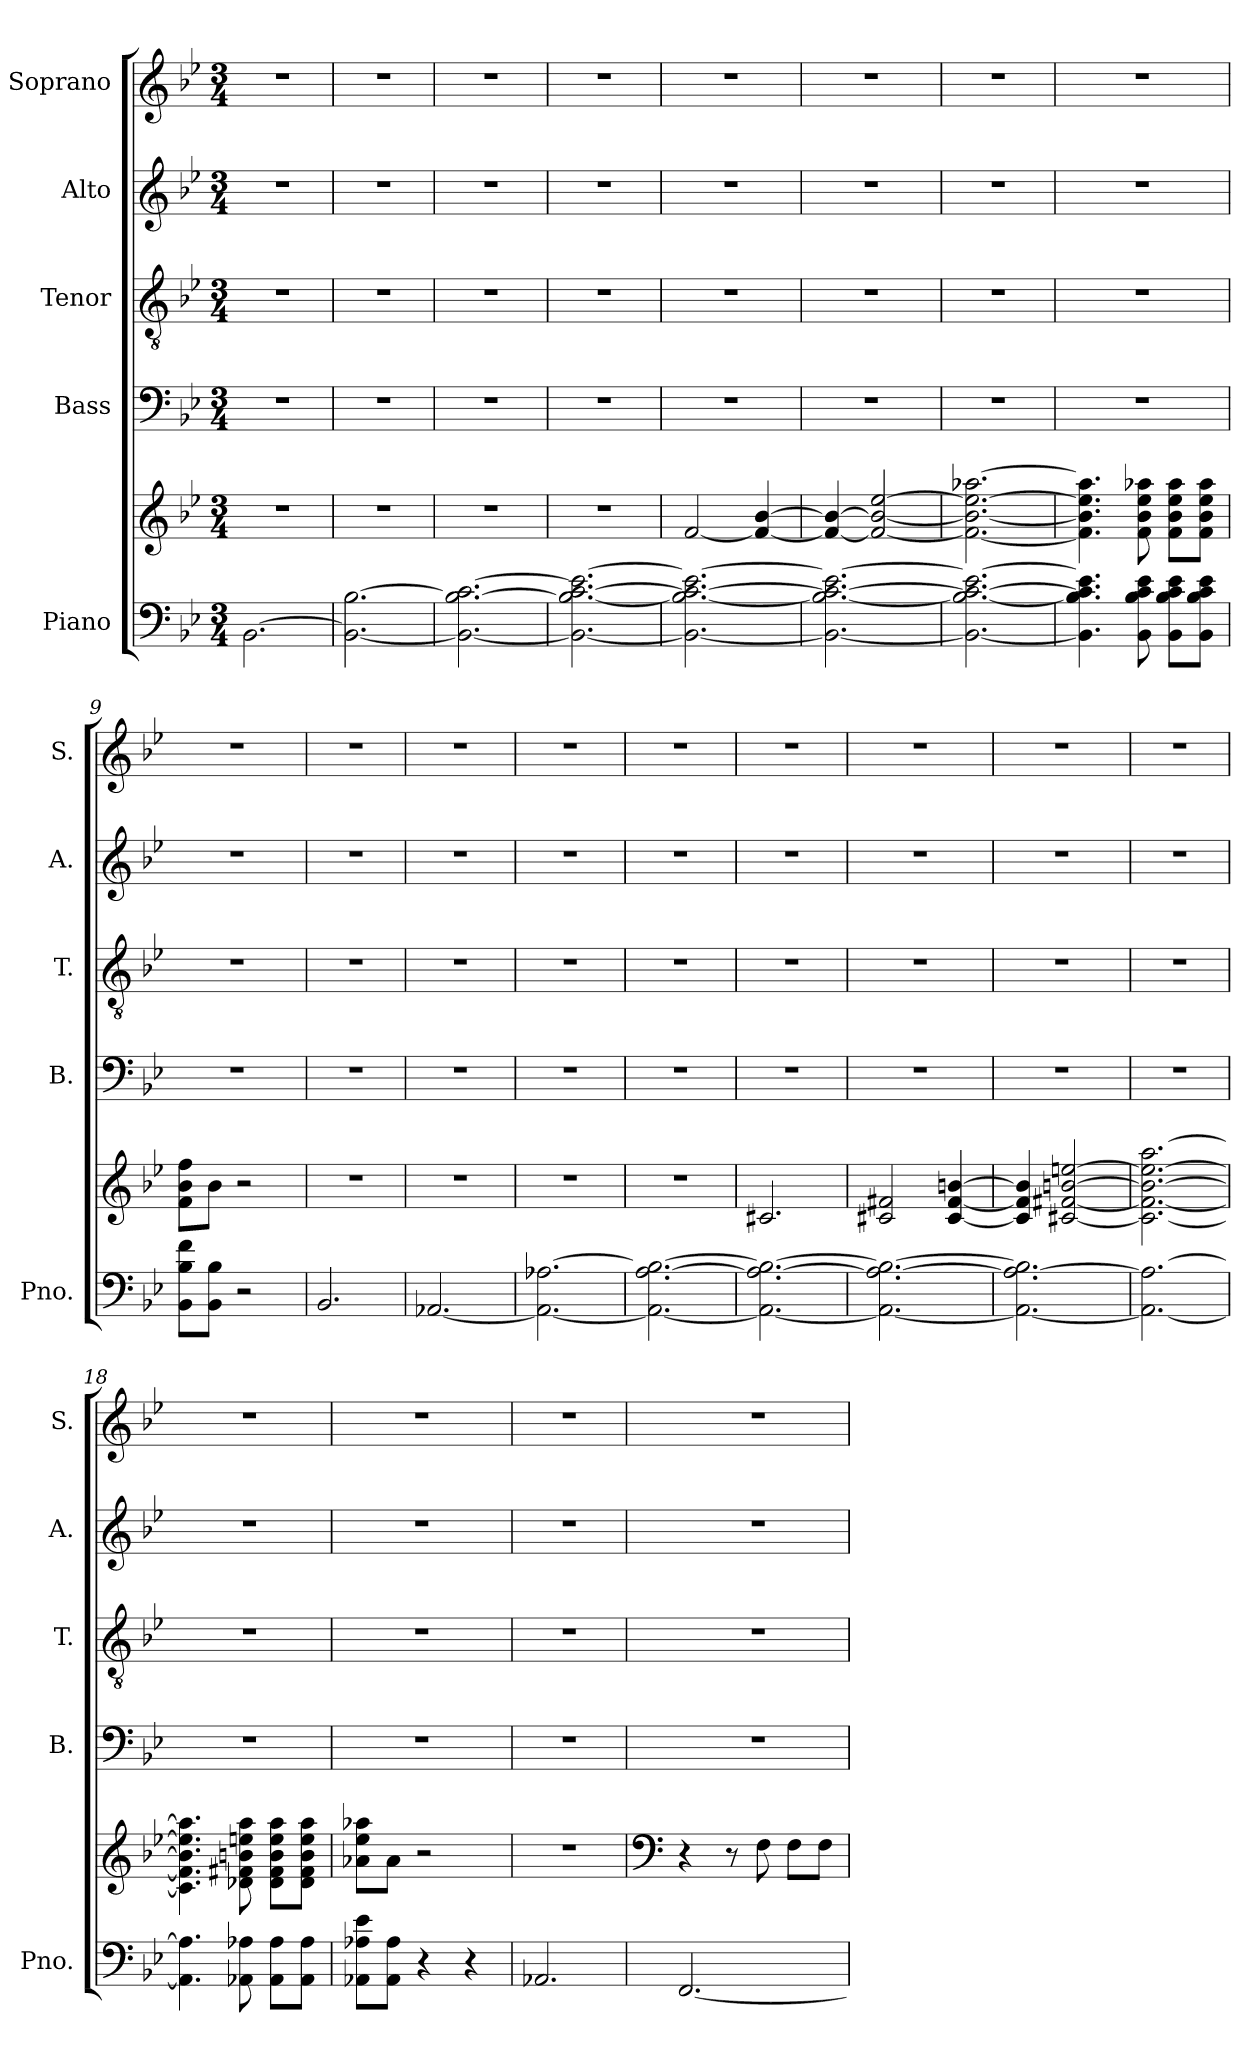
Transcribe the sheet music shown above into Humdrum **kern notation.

**kern	**kern	**kern	**kern	**kern	**kern
*part5	*part5	*part4	*part3	*part2	*part1
*staff6	*staff5	*staff4	*staff3	*staff2	*staff1
*I"Piano	*	*I"Bass	*I"Tenor	*I"Alto	*I"Soprano
*I'Pno.	*	*I'B.	*I'T.	*I'A.	*I'S.
*clefF4	*clefG2	*clefF4	*clefGv2	*clefG2	*clefG2
*k[b-e-]	*k[b-e-]	*k[b-e-]	*k[b-e-]	*k[b-e-]	*k[b-e-]
*M3/4	*M3/4	*M3/4	*M3/4	*M3/4	*M3/4
*MM156	*MM156	*MM156	*MM156	*MM156	*MM156
=1	=1	=1	=1	=1	=1
[2.BB-\	2.r	2.r	2.r	2.r	2.r
=2	=2	=2	=2	=2	=2
2.BB-\_ [2.B-\	2.r	2.r	2.r	2.r	2.r
=3	=3	=3	=3	=3	=3
2.BB-\_ 2.B-\_ [2.c\	2.r	2.r	2.r	2.r	2.r
=4	=4	=4	=4	=4	=4
2.BB-\_ 2.B-\_ 2.c\_ [2.e-\	2.r	2.r	2.r	2.r	2.r
=5	=5	=5	=5	=5	=5
2.BB-\_ 2.B-\_ 2.c\_ 2.e-\_	[2f/	2.r	2.r	2.r	2.r
.	4f/_ [4b-/	.	.	.	.
=6	=6	=6	=6	=6	=6
2.BB-\_ 2.B-\_ 2.c\_ 2.e-\_	4f/_ 4b-/_	2.r	2.r	2.r	2.r
.	2f/_ 2b-/_ [2ee-/	.	.	.	.
=7	=7	=7	=7	=7	=7
2.BB-\_ 2.B-\_ 2.c\_ 2.e-\_	2.f\_ 2.b-\_ 2.ee-\_ [2.aa-X\	2.r	2.r	2.r	2.r
=8	=8	=8	=8	=8	=8
4.BB-\] 4.B-\] 4.c\] 4.e-\]	4.f\] 4.b-\] 4.ee-\] 4.aa-\]	2.r	2.r	2.r	2.r
8BB-\ 8B-\ 8c\ 8e-\	8f\ 8b-\ 8ee-\ 8aa-X\	.	.	.	.
8BB-\ 8B-\ 8c\ 8e-\L	8f\ 8b-\ 8ee-\ 8aa-\L	.	.	.	.
8BB-\ 8B-\ 8c\ 8e-\J	8f\ 8b-\ 8ee-\ 8aa-\J	.	.	.	.
=9	=9	=9	=9	=9	=9
8BB-\ 8B-\ 8f\L	8f\ 8b-\ 8ff\L	2.r	2.r	2.r	2.r
8BB-\ 8B-\J	8b-\J	.	.	.	.
2r	2r	.	.	.	.
=10	=10	=10	=10	=10	=10
2.BB-/	2.r	2.r	2.r	2.r	2.r
=11	=11	=11	=11	=11	=11
[2.AA-X/	2.r	2.r	2.r	2.r	2.r
!!LO:LB:g=z
=12	=12	=12	=12	=12	=12
2.AA-\_ [2.A-X\	2.r	2.r	2.r	2.r	2.r
=13	=13	=13	=13	=13	=13
2.AA-\_ 2.A-\_ [2.B-\	2.r	2.r	2.r	2.r	2.r
=14	=14	=14	=14	=14	=14
2.AA-\_ 2.A-\_ 2.B-\_	2.c#X/	2.r	2.r	2.r	2.r
=15	=15	=15	=15	=15	=15
2.AA-\_ 2.A-\_ 2.B-\_	2c#X/ 2f#X/	2.r	2.r	2.r	2.r
.	[4c#/ [4f#/ [4bn/	.	.	.	.
=16	=16	=16	=16	=16	=16
2.AA-\_ 2.A-\_ 2.B-\]	4c#/] 4f#/] 4b/]	2.r	2.r	2.r	2.r
.	[2c#X/ [2f#X/ [2bn/ [2een/	.	.	.	.
=17	=17	=17	=17	=17	=17
2.AA-\_ 2.A-\_	2.c#\_ 2.f#\_ 2.b\_ 2.ee\_ [2.aa\	2.r	2.r	2.r	2.r
=18	=18	=18	=18	=18	=18
4.AA-\] 4.A-\]	4.c#\] 4.f#\] 4.b\] 4.ee\] 4.aa\]	2.r	2.r	2.r	2.r
8AA-X\ 8A-X\	8d-X\ 8f#X\ 8bn\ 8een\ 8aa\	.	.	.	.
8AA-\ 8A-\L	8d-\ 8f#\ 8b\ 8ee\ 8aa\L	.	.	.	.
8AA-\ 8A-\J	8d-\ 8f#\ 8b\ 8ee\ 8aa\J	.	.	.	.
=19	=19	=19	=19	=19	=19
8AA-X\ 8A-X\ 8e-\L	8a-X\ 8ee-\ 8aa-X\L	2.r	2.r	2.r	2.r
8AA-\ 8A-\J	8a-\J	.	.	.	.
4r	2r	.	.	.	.
4r	.	.	.	.	.
=20	=20	=20	=20	=20	=20
2.AA-X/	2.r	2.r	2.r	2.r	2.r
=21	=21	=21	=21	=21	=21
*	*clefF4	*	*	*	*
[2.FF/	4r	2.r	2.r	2.r	2.r
.	8r	.	.	.	.
.	8F\	.	.	.	.
.	8F\L	.	.	.	.
.	8F\J	.	.	.	.
=	=	=	=	=	=
*-	*-	*-	*-	*-	*-
